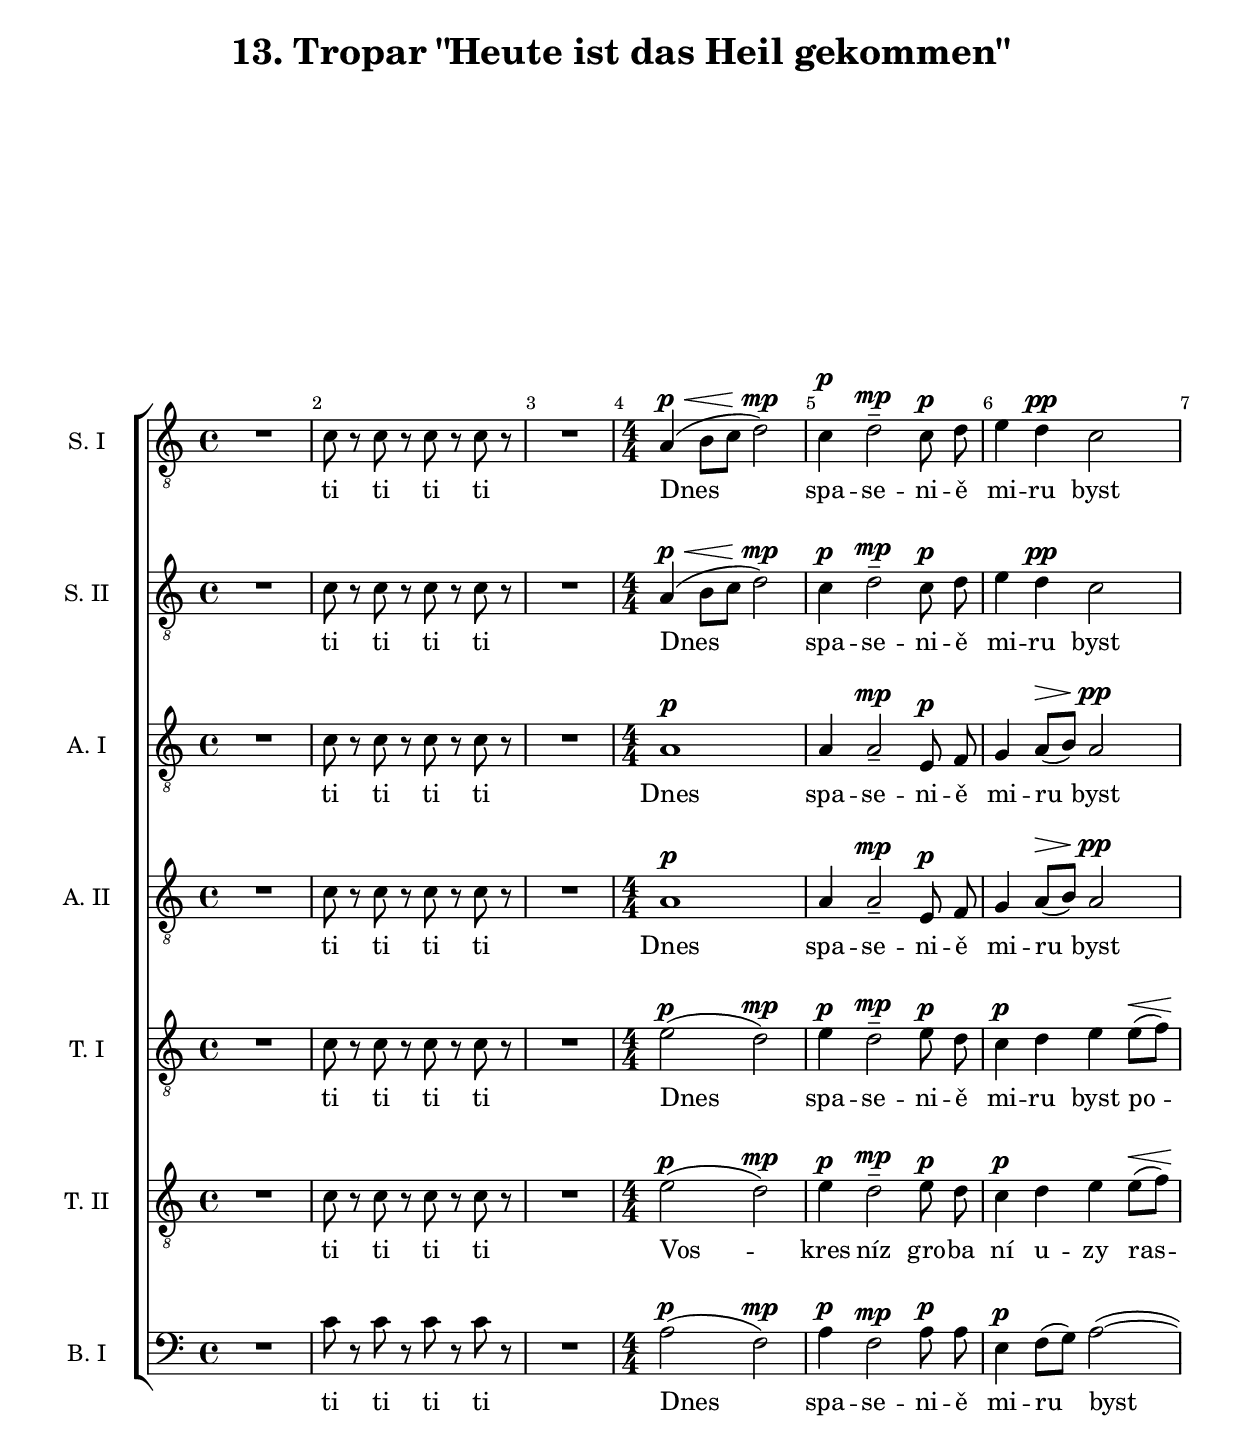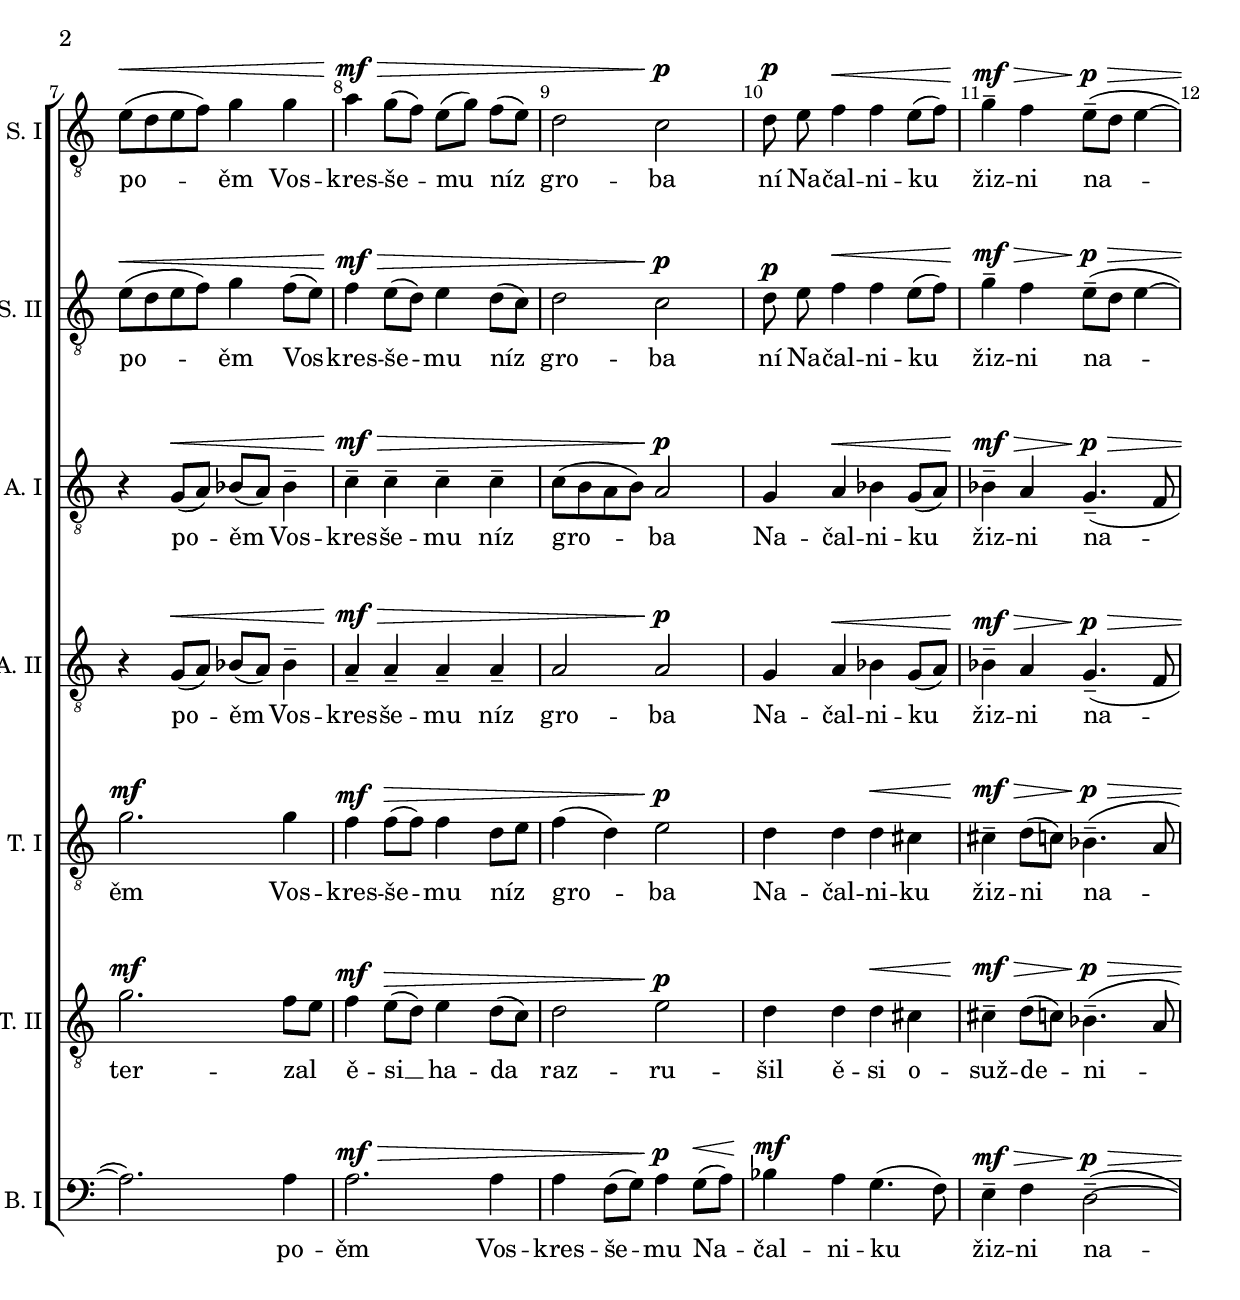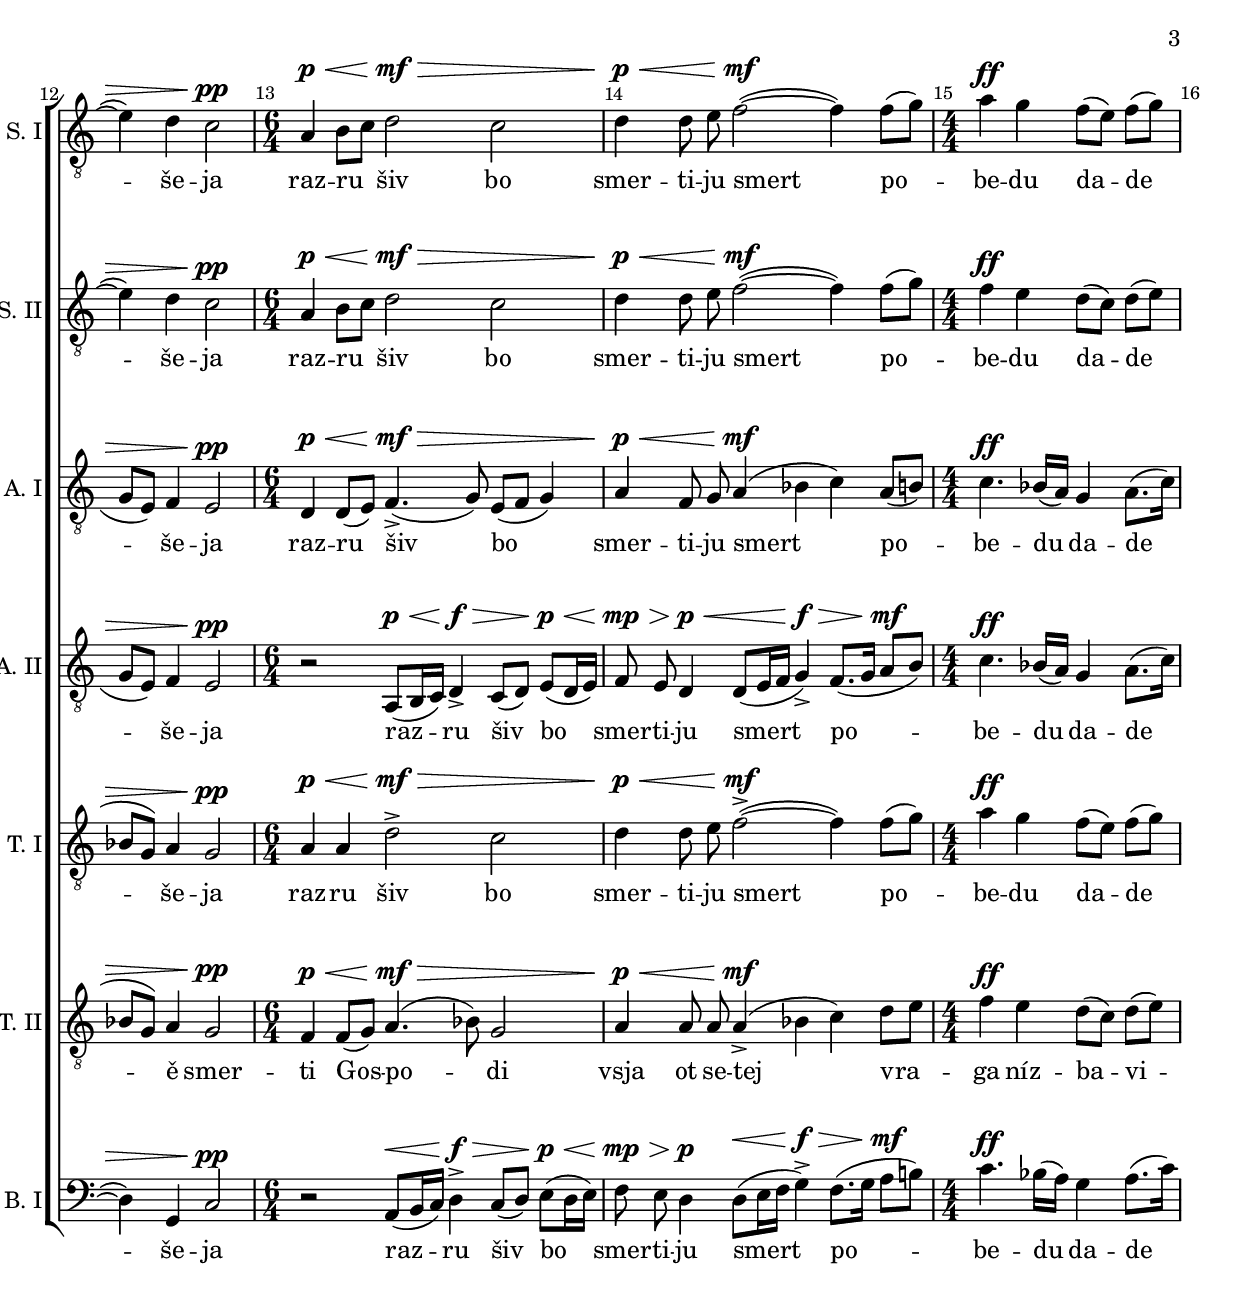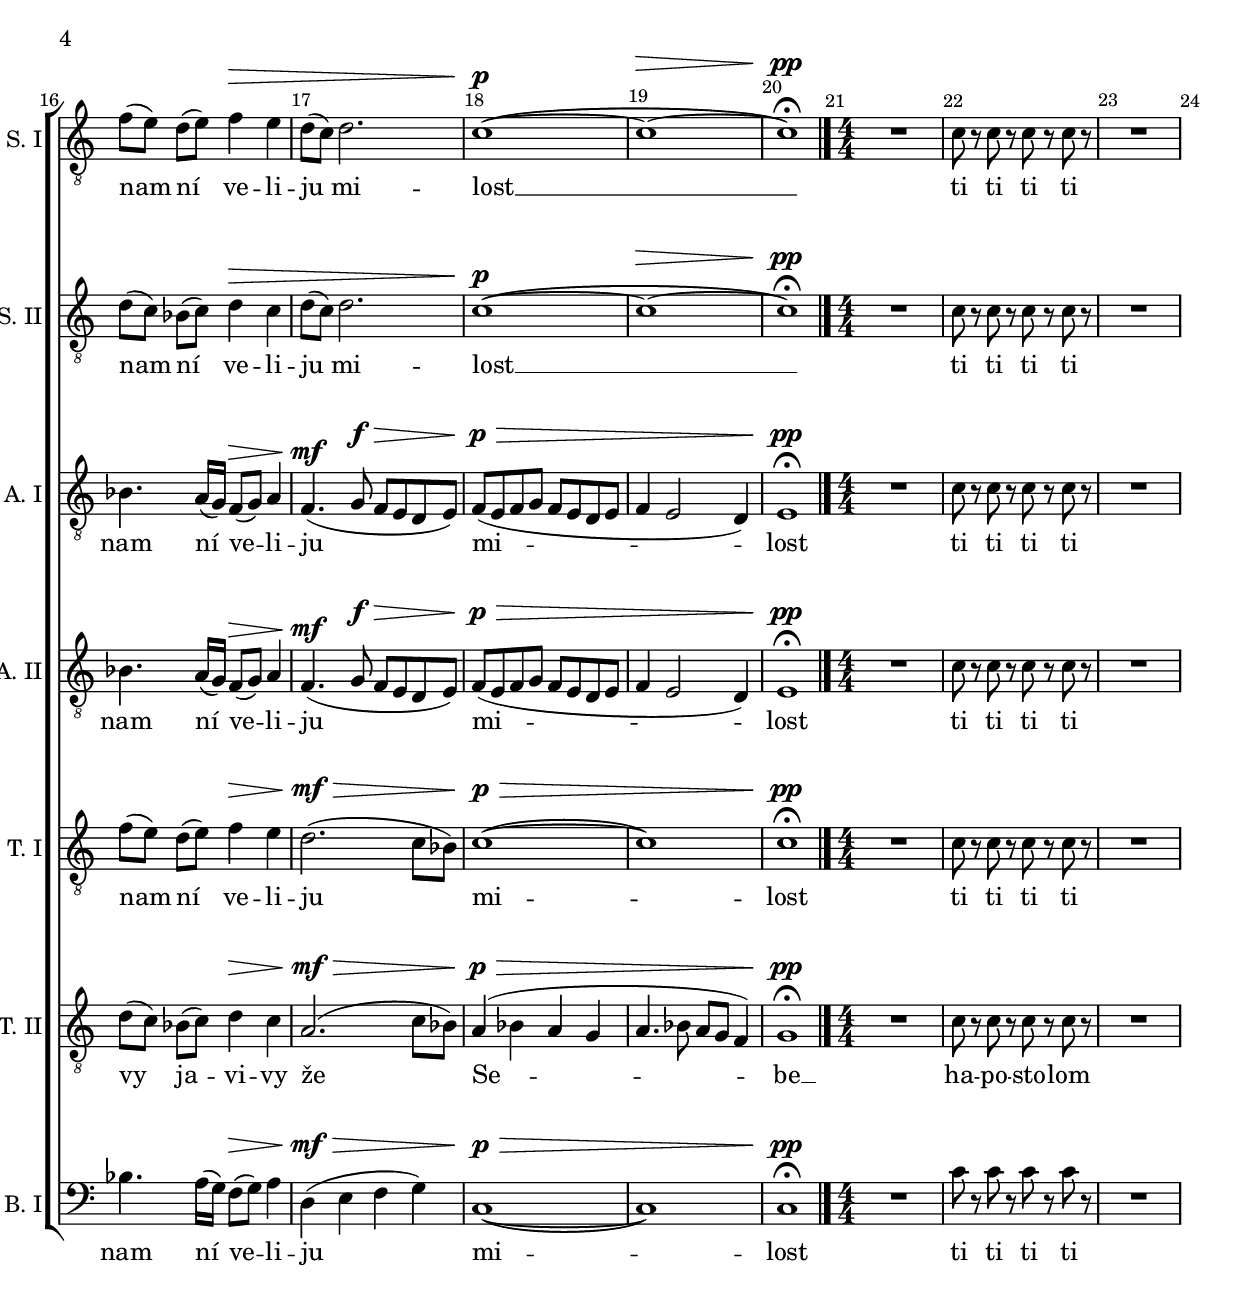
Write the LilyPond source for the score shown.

\version "2.16.2"

#(ly:set-option 'midi-extension "mid")

\header {
  title = "13. Tropar \"Heute ist das Heil gekommen\""
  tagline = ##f
}


\paper {
  #(set-paper-size "a4")
}

global = {
  \key c \major
  \dynamicUp
  \autoBeamOff
  \accidentalStyle "modern-voice-cautionary"
  % \override Score.TimeSignature #'stencil = ##f
  \set Score.markFormatter = #format-mark-box-numbers
  \override Score.BarNumber #'break-visibility = #'#(#t #t #t)
}



obreak = {}
opage ={}


\include "festival.ly"
\include "articulate.ly"


theTempo = {\tempo 4=36}
syncNotes = \relative c' { \time 4/4 R1 | c8 r8 c8 r8 c8 r8 c8 r8 | R1 }
syncText = \lyricmode { ti ti ti ti }


sopranoOneVoice = \relative c'' {
  \time 4/4 a4( \p \< b8 [ c8 ] d2) \mp |
  c4 \p d2 \mp -- c8 \p d8 |
  e4 d4 \pp c2 |
  e8( \< [ d8 e8 f8) ] g4 g4 \obreak |
  a4 \mf \> g8( [ f8) ] e8( [ g8) ] f8( [ e8) ] |
  d2 c2 \p |
  d8 \p e8 f4 \< f4 e8( [ f8) ] 

  \opage
  g4 \mf \> -- f4 e8( -- \p \> [ d8 ] e4 ~ |
  e4) d4 c2 \pp |
  \time 6/4 a4 \p \< b8 [ c8 ] d2 \mf \> c2 \obreak |
  d4 \p \< d8 e8 f2( \mf ~ f4) f8( [ g8) ] |
  \time 4/4 a4 \ff g4 f8( [ e8) ] f8( [ g8) ] |
  f8( [ e8) ] d8( [ e8) ] f4 \> e4 \obreak |
  d8( [ c8) ] d2. |
  c1( \p ~ |
  c1 \> ~ |
  c1) \pp \fermata \bar "|."
  }
  

%%% Do not edit. This file is generated automatically from 01_sopranoOneLyricsCyrillic.ly

sopranoOneLatinCz = \lyricmode {
  Dnes spa -- se -- ni -- ě mi -- ru "byst"
  po -- ěm Vos -- kres -- še -- mu
  níz gro -- ba ní 
  Na -- čal -- ni -- ku
  
  %page 2
  žiz -- ni na -- še -- "ja" raz -- ru šiv bo
  smer -- ti -- ju "smert"
  po -- be -- du da -- de nam ní ve -- li --
  ju mi -- "lost" __
}


sopranoTwoVoice = \relative c'' {
  \time 4/4 a4( \p \< b8 [ c8 ] d2) \mp |
  c4 \p d2 \mp -- c8 \p d8 |
  e4 d4 \pp c2 |
  e8( \< [ d8 e8 f8) ] g4 f8( [ e8) ] \obreak |
  f4 \mf \> e8( [ d8) ] e4 d8( [ c8) ] |
  d2 c2 \p |
  d8 \p e8 f4 \< f4 e8( [ f8) ] 

  \opage
  g4 \mf \> -- f4 e8( -- \p \> [ d8 ] e4 ~ |
  e4) d4 c2 \pp |
  \time 6/4 a4 \p \< b8 [ c8 ] d2 \mf \> c2 \obreak |
  d4 \p \< d8 e8 f2( \mf ~ f4) f8( [ g8) ] |
  \time 4/4 f4 \ff e4 d8( [ c8) ] d8( [ e8) ] |
  d8( [ c8) ] bes8( [ c8) ] d4 \> c4 \obreak |
  d8( [ c8) ] d2. |
  c1( \p ~ |
  c1 \> ~ |
  c1) \pp \fermata \bar "|."
  }
  

%%% Do not edit. This file is generated automatically from 02_sopranoTwoLyricsCyrillic.ly

sopranoTwoLatinCz = \sopranoOneLatinCz



altoOneVoice = \relative c'' {
  \time 4/4 a1 \p |
  a4 a2 -- \mp e8 \p f8 |
  g4 a8( \> [ b8) ] a2 \pp |
  r 4 g8( \< [ a8) ] bes8( [ a8) ] bes4 -- \obreak |
  c4 \mf \> -- c4 -- c4 -- c4 -- |
  c8( [ b8 a8 b8) ] a2 \p |
  g4 a4 \< bes4 g8( [ a8) ] 

  \opage
  bes4 -- \mf \> a4 g4.( -- \p \> f8 |
  g8 [ e8) ] f4 e2 \pp |
  \time 6/4 d4 \p \< d8( [ e8) ] f4.( \mf \> -> g8) e8( [ f8 ] g4) \obreak |
  a4 \p \< f8 g8 a4( \mf bes4 c4) a8( [ b8) ] |
  \time 4/4 c4. \ff bes16( [ a16) ] g4 a8.( [ c16) ] |
  bes4. a16( [ g16) ] f8( \> [ g8) ] a4 \obreak |
  f4.( \mf g8 \f \> f8 [ e8 d8 e8) ] |
  f8( \p \> [ e8 f8 g8 ] f8 [ e8 d8 e8 ] |
  f4 e2 d4) |
  e1 \pp \fermata \bar "|."
  }
  

%%% Do not edit. This file is generated automatically from 03_altoOneLyricsCyrillic.ly

altoOneLatinCz = \lyricmode {
  Dnes spa -- se -- ni -- ě mi -- ru "byst"
  po -- ěm Vos -- kres -- še -- mu
  níz gro -- ba
  Na -- čal -- ni -- ku

  %page 2
  žiz -- ni na -- še -- "ja" raz -- ru šiv bo
  smer -- ti -- ju "smert"
  po -- be -- du da -- de nam ní ve -- li --
  ju mi -- "lost"
}


altoTwoVoice = \relative c'' {
  \time 4/4 a1 \p |
  a4 a2 -- \mp e8 \p f8 |
  g4 a8( \> [ b8) ] a2 \pp |
  r 4 g8( \< [ a8) ] bes8( [ a8) ] bes4 -- \obreak |
  a4 \mf \> -- a4 -- a4 -- a4 -- |
  a2 a2 \p |
  g4 a4 \< bes4 g8( [ a8) ] 

  \opage
  bes4 -- \mf \> a4 g4.( -- \p \> f8 |
  g8 [ e8) ] f4 e2 \pp |
  \time 6/4 r 2 a,8( \p \< [ b16 c16) ] d4 -> \f \> c8( [ d8) ] e8( \p \< [ d16 e16) ] \obreak |
  f8 \mp \> e8 d4 \p \< d8( [ e16 f16 ] g4) \> \f -> f8.( [ g16 ] a8 [ \mf b8) ] |
  \time 4/4 c4. \ff bes16( [ a16) ] g4 a8.( [ c16) ] |
  bes4. a16( [ g16) ] f8( \> [ g8) ] a4 \obreak |
  f4.( \mf g8 \f \> f8 [ e8 d8 e8) ] |
  f8( \p \> [ e8 f8 g8 ] f8 [ e8 d8 e8 ] |
  f4 e2 d4) |
  e1 \pp \fermata \bar "|."
  }
  

%%% Do not edit. This file is generated automatically from 04_altoTwoLyricsCyrillic.ly

altoTwoLatinCz =  \altoOneLatinCz 


tenoreOneVoice = \relative c' {
  \numericTimeSignature \time 4/4 e2( \p d2) \mp |
  e4 \p d2 \mp -- e8 \p d8 |
  c4 \p d4 e4 e8( \< [ f8) ] |
  g2. \mf g4 \obreak |
  f4 \mf f8( \> [ f8) ] f4 d8 [ e8 ] |
  f4( d4) e2 \p |
  d4 d4 d4 \< cis4 

  \opage
  cis4 \mf \> -- d8( [ c8) ] bes4.( \p \> -- a8 |
  bes8 [ g8) ] a4 g2 \pp |
  \time 6/4 a4 \p \< a4 d2 \mf -> \> c2 \obreak |
  d4 \p \< d8 e8 f2( \mf ~ -> f4) f8( [ g8) ] |
  \time 4/4 a4 \ff g4 f8( [ e8) ] f8( [ g8) ] |
  f8( [ e8) ] d8( [ e8) ] f4 \> e4 \obreak |
  d2.( \mf \> c8 [ bes8) ] |
  c1( \p \> ~ |
  c1) |
  c1 \pp \fermata \bar "|."
  }
  

%%% Do not edit. This file is generated automatically from 05_tenoreOneLyricsCyrillic.ly

tenoreOneLatinCz = \lyricmode {
  Dnes spa -- se -- ni -- ě mi -- ru "byst"
  po -- ěm Vos -- kres -- še -- mu
  níz gro -- ba
  Na -- čal -- ni -- ku

  %page 2
  žiz -- ni na -- še -- "ja" raz -- ru šiv bo
  smer -- ti -- ju "smert"
  po -- be -- du da -- de nam ní ve -- li --
  ju mi -- "lost"
}


tenoreTwoVoice = \relative c' {
  \numericTimeSignature \time 4/4 e2( \p d2) \mp |
  e4 \p d2 \mp -- e8 \p d8 |
  c4 \p d4 e4 e8( \< [ f8) ] |
  g2. \mf f8 [ e8 ] \obreak |
  f4 \mf e8( \> [ d8) ] e4 d8( [ c8) ] |
  d2 e2 \p |
  d4 d4 d4 \< cis4 

  \opage
  cis4 \mf \> -- d8( [ c8) ] bes4.( \p \> -- a8 |
  bes8 [ g8) ] a4 g2 \pp |
  \time 6/4 f4 \p \< f8( [ g8) ] a4.( \mf \> bes8) g2 \obreak |
  a4 \p \< a8 a8 a4( -> \mf bes4 c4) d8 [ e8 ] |
  \time 4/4 f4 \ff e4 d8( [ c8) ] d8( [ e8) ] |
  d8( [ c8) ] bes8( [ c8) ] d4 \> c4 \obreak |
  a2.( \mf \> c8 [ bes8) ] |
  a4( \p \> bes4 a4 g4 |
  a4. bes8 a8 [ g8 ] f4) |
  g1 \pp \fermata \bar "|."
  }
  

%%% Do not edit. This file is generated automatically from 06_tenoreTwoLyricsCyrillic.ly

tenoreTwoLatinCz = \lyricmode {
  Vos -- kres níz gro -- ba ní u -- zy ras -- ter --
  zal ě -- si __ ha -- "da"
  raz -- ru -- šil

  %p2
  ě -- si o -- suž -- de --  ni -- ě smer -- "ti"
  Gos -- po -- "di"
  vsja ot se -- tej vra -- ga níz -- ba -- vi -- "vy"
  ja -- vi -- vy že Se -- be __ ha -- po -- sto -- "lom"
  
  %p3
  po -- slal ě -- si na pro -- po -- "ved"
  ní te -- mi mir Tvojí po -- dal ě -- si vse -- len -- "nej" __

  Mno -- go -- mi -- los -- ti -- "ve" __
}


bassoOneVoice = \relative f {
  \time 4/4 a2( \p f2) \mp |
  a4 \p f2 \mp a8 \p a8 |
  e4 \p f8( [ g8) ] a2( ~ |
  a2.) a4 \obreak |
  a2. \mf \> a4 |
  a4 f8( [ g8) ] a4 \p g8( \< [ a8) ] |
  bes4 \mf a4 g4.( f8) 

  \opage
  e4 \mf \> -- f4 d2( -- \p \> ~ |
  d4) g,4 c2 \pp |
  \time 6/4 r 2 a8( \< [ b16 c16) ] d4 \f \> -> c8( [ d8) ] e8( \p \< [ d16 e16) ] \obreak |
  f8 \mp \> e8 d4 \p d8( \< [ e16 f16 ] g4) \f -> \> f8.( [ g16 ] a8 \mf [ b!8) ] |
  \time 4/4 c4. \ff bes16( [ a16) ] g4 a8.( [ c16) ] |
  bes4. a16( [ g16) ] f8( \> [ g8) ] a4 \obreak |
  d,4( \mf \> e4 f4 g4) |
  c,1( \p \> ~ |
  c1) c1 \pp \fermata \bar "|."
  }
  

%%% Do not edit. This file is generated automatically from 07_bassoOneLyricsCyrillic.ly

bassoOneLatinCz = \lyricmode {
  Dnes spa -- se -- ni -- ě mi -- ru "byst"
  po -- ěm Vos -- kres -- še -- mu

  Na -- čal -- ni -- ku

  %page 2
  žiz -- ni na -- še -- "ja" raz -- ru šiv bo
  smer -- ti -- ju "smert"
  po -- be -- du da -- de nam ní ve -- li --
  ju mi -- "lost"
}



sopranoOneVoiceSynced = { \clef "treble_8" \global \syncNotes \transpose c c,{\sopranoOneVoice} \syncNotes }
sopranoOneVoiceMidi = { \global \syncNotes \sopranoOneVoice \syncNotes }
sopranoOneLyricsSynced = {\syncText \sopranoOneLatinCz \syncText}


sopranoTwoVoiceSynced = { \clef "treble_8" \global \syncNotes \transpose c c,{\sopranoTwoVoice} \syncNotes }
sopranoTwoVoiceMidi = { \global \syncNotes \sopranoTwoVoice \syncNotes }
sopranoTwoLyricsSynced = {\syncText \sopranoTwoLatinCz \syncText}

%-----------

altoOneVoiceSynced = { \clef "treble_8" \global \syncNotes \transpose c c,{\altoOneVoice} \syncNotes }
altoOneVoiceMidi = { \global \syncNotes \altoOneVoice \syncNotes }
altoOneLyricsSynced = {\syncText \altoOneLatinCz \syncText}

altoTwoVoiceSynced = { \clef "treble_8" \global \syncNotes \transpose c c,{\altoTwoVoice} \syncNotes }
altoTwoVoiceMidi = { \global \syncNotes \altoTwoVoice \syncNotes }
altoTwoLyricsSynced = {\syncText \altoTwoLatinCz \syncText}
%-----------

tenoreOneVoiceSynced = { \clef "treble_8" \global \syncNotes {\tenoreOneVoice} \syncNotes }
tenoreOneVoiceMidi = { \global \syncNotes \tenoreOneVoice \syncNotes }
tenoreOneLyricsSynced = {\syncText \tenoreOneLatinCz \syncText}

tenoreTwoVoiceSynced = { \clef "treble_8" \global \syncNotes {\tenoreTwoVoice} \syncNotes }
tenoreTwoVoiceMidi = { \global \syncNotes \tenoreTwoVoice \syncNotes }
tenoreTwoLyricsSynced = {\syncText \tenoreTwoLatinCz \syncText}

%-----------

bassoOneVoiceSynced = { \clef bass \global \syncNotes {\bassoOneVoice} \syncNotes }
bassoOneVoiceMidi = { \global \syncNotes \bassoOneVoice \syncNotes }
bassoOneLyricsSynced = {\syncText \bassoOneLatinCz \syncText}




%%% ------ Print Score
\score {

  \new ChoirStaff   <<

    \new Staff \with {
      instrumentName = "S. I"
      shortInstrumentName = "S. I"
    }
    \festivalsyl #"01_sopranoOne.xml" { \theTempo }
    { \sopranoOneVoiceSynced }
    \addlyrics { \sopranoOneLyricsSynced }

    \new Staff \with {
      instrumentName = "S. II"
      shortInstrumentName = "S. II"
    }
    \festivalsyl #"02_sopranoTwo.xml" { \theTempo }
    { \sopranoTwoVoiceSynced }
    \addlyrics { \sopranoTwoLyricsSynced }

    %-----

    \new Staff \with {
      instrumentName = "A. I"
      shortInstrumentName = "A. I"
    }
    \festivalsyl #"03_altoOne.xml" { \theTempo }
    { \altoOneVoiceSynced }
    \addlyrics { \altoOneLyricsSynced }

    \new Staff \with {
      instrumentName = "A. II"
      shortInstrumentName = "A. II"
    }
    \festivalsyl #"04_altoTwo.xml" { \theTempo }
    { \altoTwoVoiceSynced }
    \addlyrics { \altoTwoLyricsSynced }
    %-----

    \new Staff \with {
      instrumentName = "T. I"
      shortInstrumentName = "T. I"
    }
    \festivalsyl #"05_tenoreOne.xml" { \theTempo }
    { \tenoreOneVoiceSynced }
    \addlyrics { \tenoreOneLyricsSynced }

    \new Staff \with {
      instrumentName = "T. II"
      shortInstrumentName = "T. II"
    }
    \festivalsyl #"06_tenoreTwo.xml" { \theTempo }
    { \tenoreTwoVoiceSynced }
    \addlyrics { \tenoreTwoLyricsSynced }

    %-----

    \new Staff \with {
      instrumentName = "B. I"
      shortInstrumentName = "B. I"
    }
    \festivalsyl #"07_bassoOne.xml" { \theTempo }
    { \bassoOneVoiceSynced }
    \addlyrics { \bassoOneLyricsSynced }

  >>
  \layout {
  }
}

%%% ------ Midi Score

\score {
  <<
    \articulate
    <<
      % single voices for Piano
      \new Staff = "S 1" {\sopranoOneVoiceMidi}
      \new Staff = "S 2" {\sopranoTwoVoiceMidi}
      \new Staff = "S 3" {\global}

      \new Staff = "A 1" {\altoOneVoiceMidi}
      \new Staff = "A 2" {\altoTwoVoiceMidi}

      \new Staff = "T 1" {\tenoreOneVoiceMidi}
      \new Staff = "T 2" {\tenoreTwoVoiceMidi}
      \new Staff = "T 3" {\global}


      \new Staff = "B 1" {\bassoOneVoiceMidi}
      \new Staff = "B 2" {\global}
      \new Staff = "B 3" {\global}



      % Background voices
      \new Staff = "B S 1" {\sopranoOneVoiceMidi}
      \new Staff = "B S 2" {\sopranoTwoVoiceMidi}
      \new Staff = "B S 3" {\global}

      \new Staff = "B A 1" {\altoOneVoiceMidi}
      \new Staff = "B A 2" {\altoTwoVoiceMidi}

      \new Staff = "B T 1" {\tenoreOneVoiceMidi}
      \new Staff = "B T 2" {\tenoreTwoVoiceMidi}
      \new Staff = "B T 3" {\global}


      \new Staff = "B B 1" {\bassoOneVoiceMidi}
      \new Staff = "B B 2" {\global}
      \new Staff = "B B 3" {\global}

      \new Staff = "Solo B" {\global }

      \new Staff = "FemaleOrgan"   {
        <<
          {\sopranoOneVoiceMidi} \\
          {\sopranoTwoVoiceMidi} \\
         % {\sopranoThreeVoiceMidi} \\
          {\altoOneVoiceMidi} \\
          {\altoTwoVoiceMidi}
        >>
      }

      \new Staff = "MaleOrgan"   {
        <<
          {\tenoreOneVoiceMidi } \\
          {\tenoreTwoVoiceMidi } \\
         % {\tenoreThreeVoiceMidi } \\
          {\bassoOneVoiceMidi } \\
         % {\bassoTwoVoiceMidi } \\
         % {\bassoThreeVoiceMidi }
        >>
      }

      \new Staff = "SubBass" {\bassoOneVoiceMidi}
      \new Staff = "SoloOrgan"   {\global }
      
    >>

  >>
  \midi {
    \theTempo

  }
}
%}